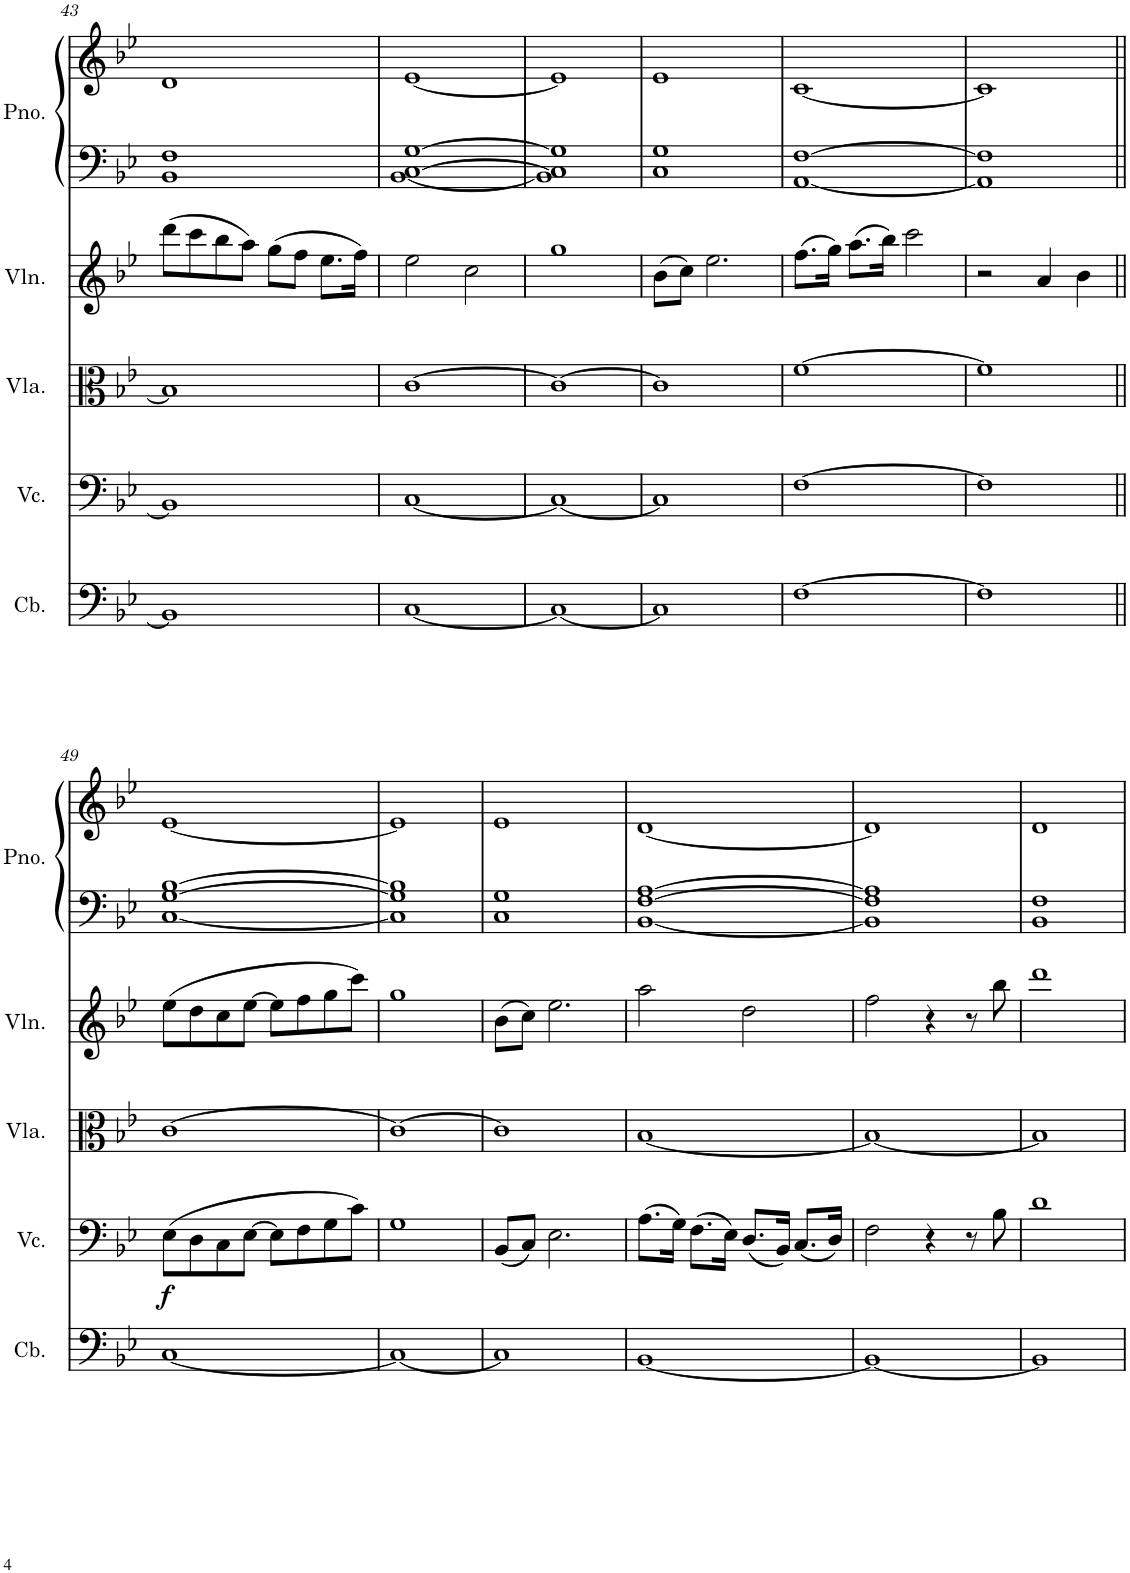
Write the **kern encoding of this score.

**kern	**kern	**dynam	**kern	**kern	**kern	**kern
*part5	*part4	*part4	*part3	*part2	*part1	*part1
*staff6	*staff5	*staff5	*staff4	*staff3	*staff2	*staff1
*I"Kontrabas	*I"Violončelo	*	*I"Viola	*I"Husle	*I"Piano	*
*	*	*	*I'Vla.	*	*I'Pno.	*
!!LO:PB:g=z
*clefF4	*clefF4	*	*clefC3	*clefG2	*clefF4	*clefG2
*Trd7c12	*	*	*	*	*	*
*k[b-e-]	*k[b-e-]	*	*k[b-e-]	*k[b-e-]	*k[b-e-]	*k[b-e-]
*M4/4	*M4/4	*	*M4/4	*M4/4	*M4/4	*M4/4
=43	=43	=43	=43	=43	=43	=43
1BB-]	1BB-]	.	1B-]	(8ddd\L	1BB- 1F	1d
.	.	.	.	8ccc\	.	.
.	.	.	.	8bb-\	.	.
.	.	.	.	8aa\J)	.	.
.	.	.	.	(8gg\L	.	.
.	.	.	.	8ff\J	.	.
.	.	.	.	8.ee-\L	.	.
.	.	.	.	16ff\Jk)	.	.
=44	=44	=44	=44	=44	=44	=44
[1C	[1C	.	[1c	2ee-\	[1BB- [1C [1G	[1e-
.	.	.	.	2cc\	.	.
=45	=45	=45	=45	=45	=45	=45
1C_	1C_	.	1c_	1gg	1BB-] 1C] 1G]	1e-]
=46	=46	=46	=46	=46	=46	=46
1C]	1C]	.	1c]	(8b-\L	1C 1G	1e-
.	.	.	.	8cc\J)	.	.
.	.	.	.	2.ee-\	.	.
=47	=47	=47	=47	=47	=47	=47
[1F	[1F	.	[1f	(8.ff\L	[1AA [1F	[1c
.	.	.	.	16gg\Jk)	.	.
.	.	.	.	(8.aa\L	.	.
.	.	.	.	16bb-\Jk)	.	.
.	.	.	.	2ccc\	.	.
=48	=48	=48	=48	=48	=48	=48
1F]	1F]	.	1f]	2r	1AA] 1F]	1c]
.	.	.	.	4a/	.	.
.	.	.	.	4b-\	.	.
!!LO:LB:g=z
=49||	=49||	=49||	=49||	=49||	=49||	=49||
!	!	!LO:DY:b	!	!	!	!
[1C	(8E-\L	f	[1c	(8ee-\L	[1C [1G [1B-	[1e-
.	8D\	.	.	8dd\	.	.
.	8C\	.	.	8cc\	.	.
.	[8E-\J	.	.	[8ee-\J	.	.
.	8E-\L]	.	.	8ee-\L]	.	.
.	8F\	.	.	8ff\	.	.
.	8G\	.	.	8gg\	.	.
.	8c\J)	.	.	8ccc\J)	.	.
=50	=50	=50	=50	=50	=50	=50
1C_	1G	.	1c_	1gg	1C] 1G] 1B-]	1e-]
=51	=51	=51	=51	=51	=51	=51
1C]	(8BB-/L	.	1c]	(8b-\L	1C 1G	1e-
.	8C/J)	.	.	8cc\J)	.	.
.	2.E-\	.	.	2.ee-\	.	.
=52	=52	=52	=52	=52	=52	=52
[1BB-	(8.A\L	.	[1B-	2aa\	[1BB- [1F [1A	[1d
.	16G\Jk)	.	.	.	.	.
.	(8.F\L	.	.	.	.	.
.	16E-\Jk)	.	.	.	.	.
.	(8.D/L	.	.	2dd\	.	.
.	16BB-/Jk)	.	.	.	.	.
.	(8.C/L	.	.	.	.	.
.	16D/Jk)	.	.	.	.	.
=53	=53	=53	=53	=53	=53	=53
1BB-_	2F\	.	1B-_	2ff\	1BB-] 1F] 1A]	1d]
.	4r	.	.	4r	.	.
.	8r	.	.	8r	.	.
.	8B-\	.	.	8bb-\	.	.
=54	=54	=54	=54	=54	=54	=54
1BB-]	1d	.	1B-]	1ddd	1BB- 1F	1d
=	=	=	=	=	=	=
*-	*-	*-	*-	*-	*-	*-
